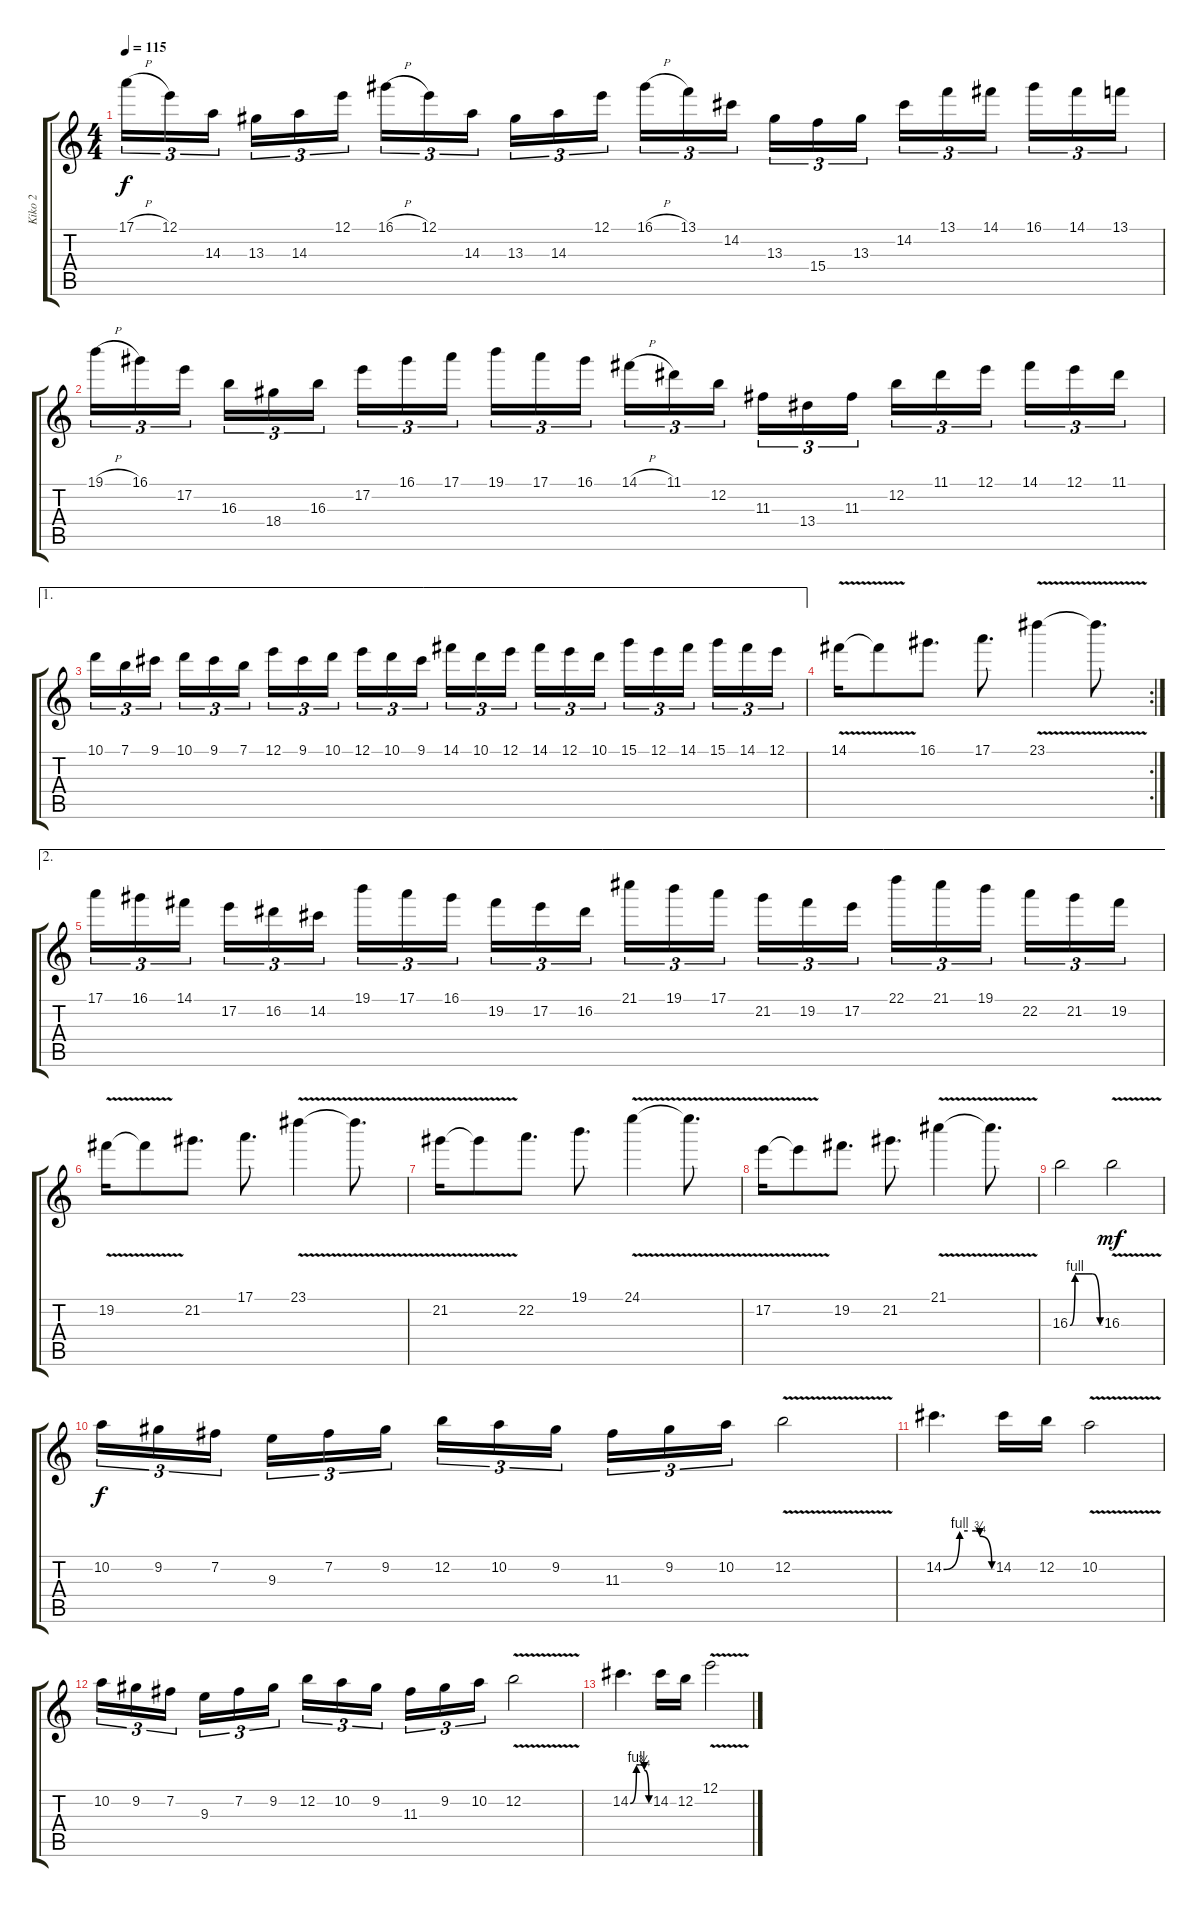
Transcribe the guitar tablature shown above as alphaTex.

\track ("Kiko 2" "Kiko 2") {instrument overdrivenguitar}
\staff {score tabs}
\tuning (E4 B3 G3 D3 A2 E2) {hide}
\ts (4 4)
\tempo 115
\clef g2
\ks c
17.1{h}.16{tu (3 2) dy f} 12.1.16{tu (3 2)} 14.3.16{tu (3 2) beam splitsecondary} 13.3.16{tu (3 2)} 14.3.16{tu (3 2)} 12.1.16{tu (3 2)} 16.1{h}.16{tu (3 2)} 12.1.16{tu (3 2)} 14.3.16{tu (3 2) beam splitsecondary} 13.3.16{tu (3 2)} 14.3.16{tu (3 2)} 12.1.16{tu (3 2)} 16.1{h}.16{tu (3 2)} 13.1.16{tu (3 2)} 14.2.16{tu (3 2) beam splitsecondary} 13.3.16{tu (3 2)} 15.4.16{tu (3 2)} 13.3.16{tu (3 2)} 14.2.16{tu (3 2)} 13.1.16{tu (3 2)} 14.1.16{tu (3 2) beam splitsecondary} 16.1.16{tu (3 2)} 14.1.16{tu (3 2)} 13.1.16{tu (3 2)} |
19.1{h}.16{tu (3 2)} 16.1.16{tu (3 2)} 17.2.16{tu (3 2) beam splitsecondary} 16.3.16{tu (3 2)} 18.4.16{tu (3 2)} 16.3.16{tu (3 2)} 17.2.16{tu (3 2)} 16.1.16{tu (3 2)} 17.1.16{tu (3 2) beam splitsecondary} 19.1.16{tu (3 2)} 17.1.16{tu (3 2)} 16.1.16{tu (3 2)} 14.1{h}.16{tu (3 2)} 11.1.16{tu (3 2)} 12.2.16{tu (3 2) beam splitsecondary} 11.3.16{tu (3 2)} 13.4.16{tu (3 2)} 11.3.16{tu (3 2)} 12.2.16{tu (3 2)} 11.1.16{tu (3 2)} 12.1.16{tu (3 2) beam splitsecondary} 14.1.16{tu (3 2)} 12.1.16{tu (3 2)} 11.1.16{tu (3 2)} |
\ae 1
10.1.16{tu (3 2)} 7.1.16{tu (3 2)} 9.1.16{tu (3 2) beam splitsecondary} 10.1.16{tu (3 2)} 9.1.16{tu (3 2)} 7.1.16{tu (3 2)} 12.1.16{tu (3 2)} 9.1.16{tu (3 2)} 10.1.16{tu (3 2) beam splitsecondary} 12.1.16{tu (3 2)} 10.1.16{tu (3 2)} 9.1.16{tu (3 2)} 14.1.16{tu (3 2)} 10.1.16{tu (3 2)} 12.1.16{tu (3 2) beam splitsecondary} 14.1.16{tu (3 2)} 12.1.16{tu (3 2)} 10.1.16{tu (3 2)} 15.1.16{tu (3 2)} 12.1.16{tu (3 2)} 14.1.16{tu (3 2) beam splitsecondary} 15.1.16{tu (3 2)} 14.1.16{tu (3 2)} 12.1.16{tu (3 2)} |
\rc 2
14.1{v}.16 14.1{t}.8 16.1.8{d} 17.1.8{d} 23.1{v}.4 23.1{t}.8{d} |
\ae 2
17.1.16{tu (3 2)} 16.1.16{tu (3 2)} 14.1.16{tu (3 2) beam splitsecondary} 17.2.16{tu (3 2)} 16.2.16{tu (3 2)} 14.2.16{tu (3 2)} 19.1.16{tu (3 2)} 17.1.16{tu (3 2)} 16.1.16{tu (3 2) beam splitsecondary} 19.2.16{tu (3 2)} 17.2.16{tu (3 2)} 16.2.16{tu (3 2)} 21.1.16{tu (3 2)} 19.1.16{tu (3 2)} 17.1.16{tu (3 2) beam splitsecondary} 21.2.16{tu (3 2)} 19.2.16{tu (3 2)} 17.2.16{tu (3 2)} 22.1.16{tu (3 2)} 21.1.16{tu (3 2)} 19.1.16{tu (3 2) beam splitsecondary} 22.2.16{tu (3 2)} 21.2.16{tu (3 2)} 19.2.16{tu (3 2)} |
19.2{v}.16 19.2{t}.8 21.2.8{d} 17.1.8{d} 23.1{v}.4 23.1{t}.8{d} |
21.2{v}.16 21.2{t}.8 22.2.8{d} 19.1.8{d} 24.1{v}.4 24.1{t}.8{d} |
17.2{v}.16 17.2{t}.8 19.2.8{d} 21.2.8{d} 21.1{v}.4 21.1{t}.8{d} |
16.3{be (custom 0 0 10 4 20 4 30 4 44 4 60 0)}.2 16.3{v}.2{dy mf} |
10.2.16{tu (3 2) dy f} 9.2.16{tu (3 2)} 7.2.16{tu (3 2) beam splitsecondary} 9.3.16{tu (3 2)} 7.2.16{tu (3 2)} 9.2.16{tu (3 2)} 12.2.16{tu (3 2)} 10.2.16{tu (3 2)} 9.2.16{tu (3 2) beam splitsecondary} 11.3.16{tu (3 2)} 9.2.16{tu (3 2)} 10.2.16{tu (3 2)} 12.2{v}.2 |
14.2{be (custom 0 0 20 4 30 4 40 4 45 3 60 0)}.4{d} 14.2.16 12.2.16 10.2{v}.2 |
10.2.16{tu (3 2)} 9.2.16{tu (3 2)} 7.2.16{tu (3 2) beam splitsecondary} 9.3.16{tu (3 2)} 7.2.16{tu (3 2)} 9.2.16{tu (3 2)} 12.2.16{tu (3 2)} 10.2.16{tu (3 2)} 9.2.16{tu (3 2) beam splitsecondary} 11.3.16{tu (3 2)} 9.2.16{tu (3 2)} 10.2.16{tu (3 2)} 12.2{v}.2 |
14.2{be (custom 0 0 20 4 30 4 40 4 45 3 60 0)}.4{d} 14.2.16 12.2.16 12.1{v}.2
